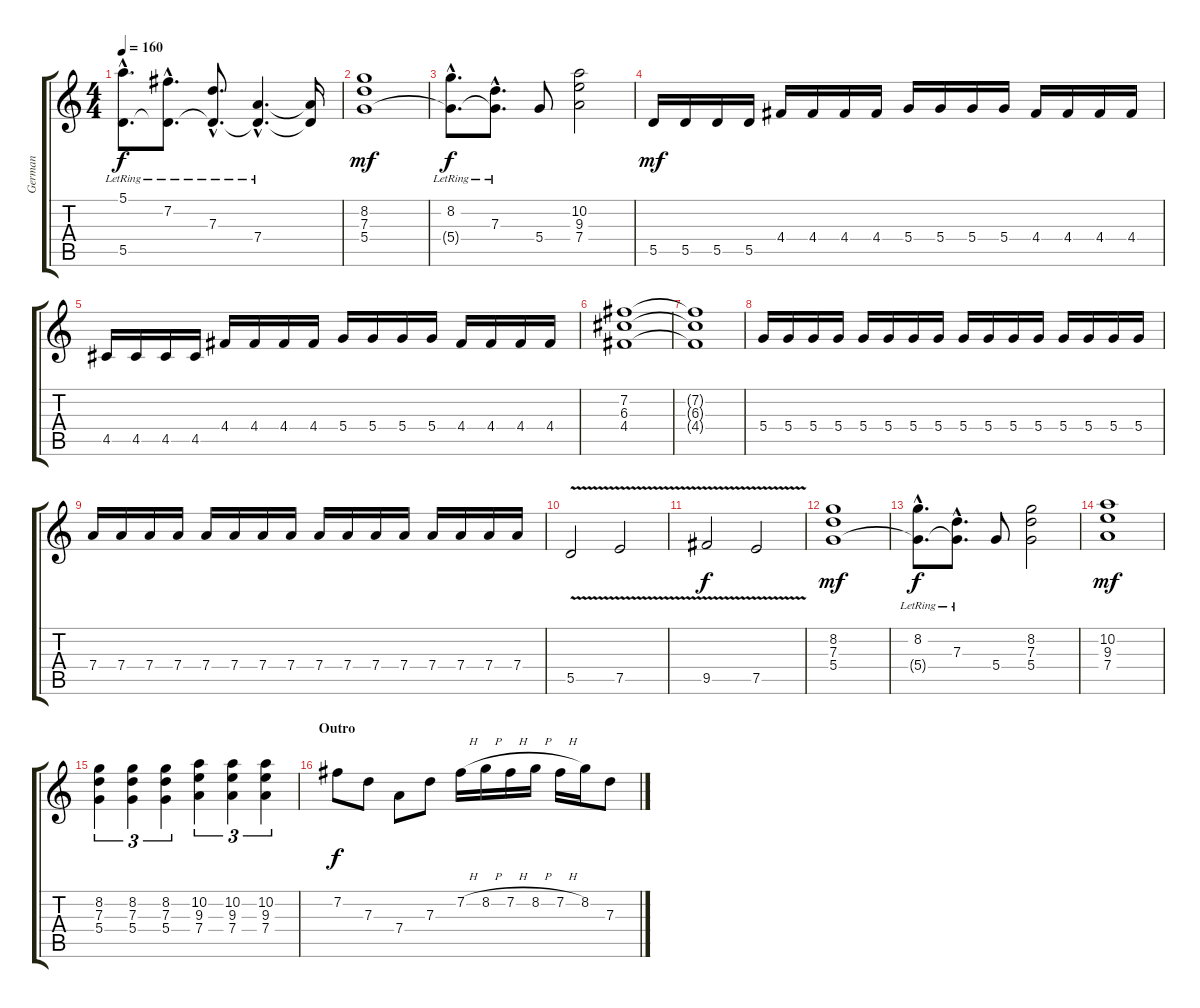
\track ("German" "German") {instrument distortionguitar}
\staff {score tabs}
\tuning (E4 B3 G3 D3 A2 E2) {hide}
\ts (4 4)
\tempo 160
\clef g2
\ks c
(5.1{hac lr} 5.5{hac t}).8{d dy f} (7.2{hac lr} 5.5{hac t}).8{d} (7.3{hac lr} 5.5{hac t}).8{d} (7.4{hac lr} 5.5{hac t}).4{d} (7.4{t} 5.5{t}).16 |
(8.2 7.3 5.4).1{dy mf} |
(8.2{hac lr} 5.4{hac t}).8{d dy f} (7.3{hac lr} 5.4{hac t}).8{d} 5.4.8 (10.2 9.3 7.4).2 |
5.5.16{dy mf} 5.5.16 5.5.16 5.5.16 4.4.16 4.4.16 4.4.16 4.4.16 5.4.16 5.4.16 5.4.16 5.4.16 4.4.16 4.4.16 4.4.16 4.4.16 |
4.5.16 4.5.16 4.5.16 4.5.16 4.4.16 4.4.16 4.4.16 4.4.16 5.4.16 5.4.16 5.4.16 5.4.16 4.4.16 4.4.16 4.4.16 4.4.16 |
(7.2 6.3 4.4).1 |
(7.2{t} 6.3{t} 4.4{t}).1 |
5.4.16 5.4.16 5.4.16 5.4.16 5.4.16 5.4.16 5.4.16 5.4.16 5.4.16 5.4.16 5.4.16 5.4.16 5.4.16 5.4.16 5.4.16 5.4.16 |
7.4.16 7.4.16 7.4.16 7.4.16 7.4.16 7.4.16 7.4.16 7.4.16 7.4.16 7.4.16 7.4.16 7.4.16 7.4.16 7.4.16 7.4.16 7.4.16 |
5.5{v}.2 7.5{v}.2 |
9.5{v}.2{dy f} 7.5{v}.2 |
(8.2 7.3 5.4).1{dy mf} |
(8.2{hac lr} 5.4{hac t}).8{d dy f} (7.3{hac lr} 5.4{hac t}).8{d} 5.4.8 (8.2 7.3 5.4).2 |
(10.2 9.3 7.4).1{dy mf} |
(8.2 7.3 5.4).4{tu (3 2)} (8.2 7.3 5.4).4{tu (3 2)} (8.2 7.3 5.4).4{tu (3 2)} (10.2 9.3 7.4).4{tu (3 2)} (10.2 9.3 7.4).4{tu (3 2)} (10.2 9.3 7.4).4{tu (3 2)} |
\section ("" "Outro")
7.2.8{dy f} 7.3.8 7.4.8 7.3.8 7.2{h}.16 8.2{h}.16 7.2{h}.16 8.2{h}.16 7.2{h}.16 8.2.16 7.3.8
